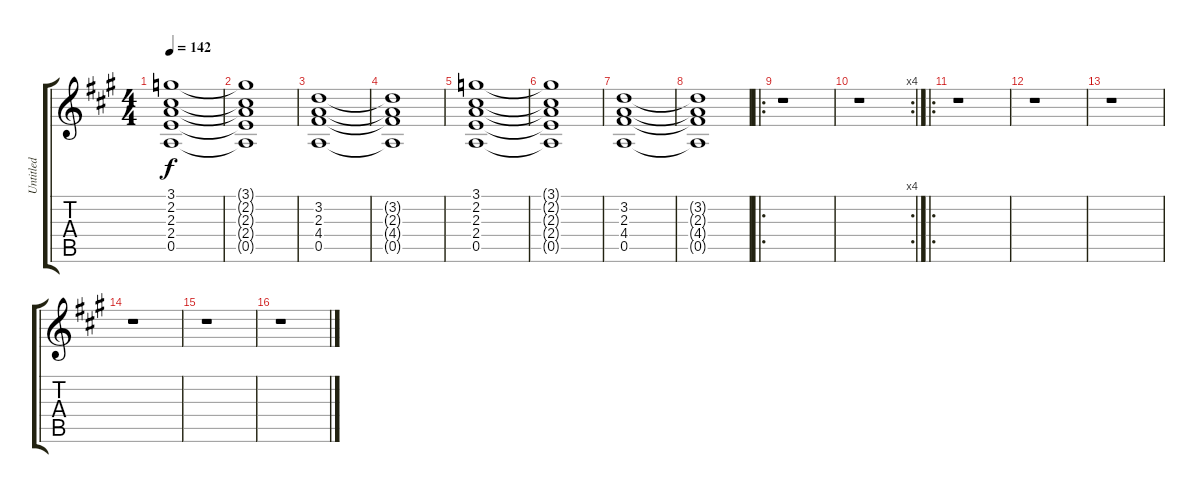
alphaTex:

\track ("Untitled" "Untitled") {instrument distortionguitar}
\staff {score tabs}
\tuning (E4 B3 G3 D3 A2 E2) {hide}
\ts (4 4)
\tempo 142
\clef g2
\ks a
(3.1 2.2 2.3 2.4 0.5).1{dy f instrument distortionguitar} |
(3.1{t} 2.2{t} 2.3{t} 2.4{t} 0.5{t}).1 |
(3.2 2.3 4.4 0.5).1 |
(3.2{t} 2.3{t} 4.4{t} 0.5{t}).1 |
(3.1 2.2 2.3 2.4 0.5).1 |
(3.1{t} 2.2{t} 2.3{t} 2.4{t} 0.5{t}).1 |
(3.2 2.3 4.4 0.5).1 |
(3.2{t} 2.3{t} 4.4{t} 0.5{t}).1 |
\ro
r.1 |
\rc 4
r.1 |
\ro
r.1 |
r.1 |
r.1 |
r.1 |
r.1 |
r.1
